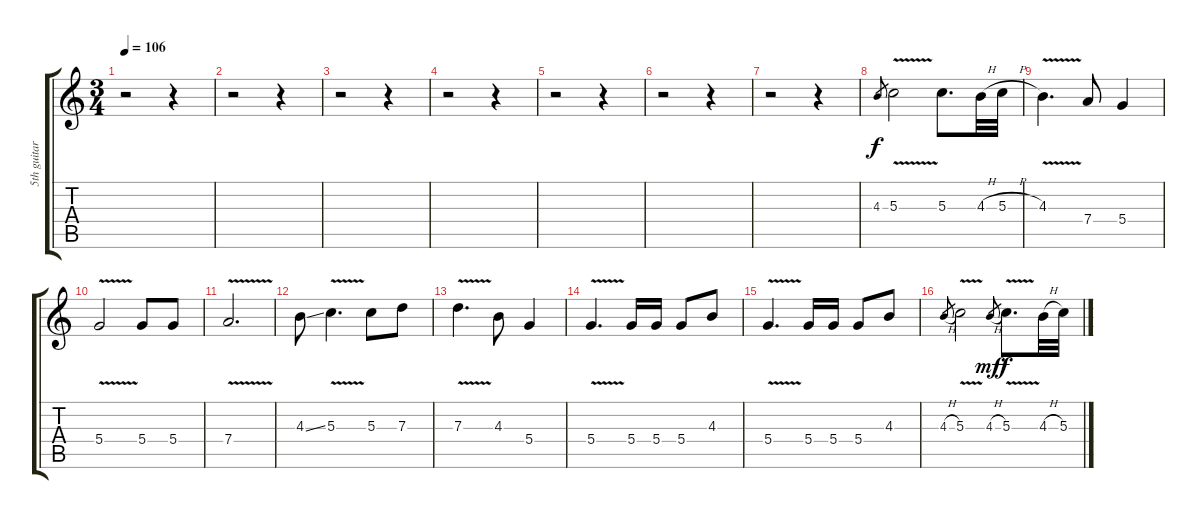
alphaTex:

\track ("5th guitar" "5th guitar") {instrument distortionguitar}
\staff {score tabs}
\tuning (E4 B3 G3 D3 A2 E2) {hide}
\ts (3 4)
\tempo 106
\clef g2
\ks c
r.2{dy f} r.4 |
r.2 r.4 |
r.2 r.4 |
r.2 r.4 |
r.2 r.4 |
r.2 r.4 |
r.2 r.4 |
4.3.8{gr} 5.3{v}.2 5.3.8{d} 4.3{h}.32 5.3{h}.32 |
4.3{v}.4{d} 7.4.8 5.4.4 |
5.4{v}.2 5.4.8 5.4.8 |
7.4{v}.2{d} |
4.3{ss}.8 5.3{v}.4{d} 5.3.8 7.3.8 |
7.3{v}.4{d} 4.3.8 5.4.4 |
5.4{v}.4{d} 5.4.16 5.4.16 5.4.8 4.3.8 |
5.4{v}.4{d} 5.4.16 5.4.16 5.4.8 4.3.8 |
4.3{h}.8{gr} 5.3{v}.2 4.3{h}.8{gr dy mf} 5.3{v}.8{d dy f} 4.3{h}.32 5.3{h}.32
